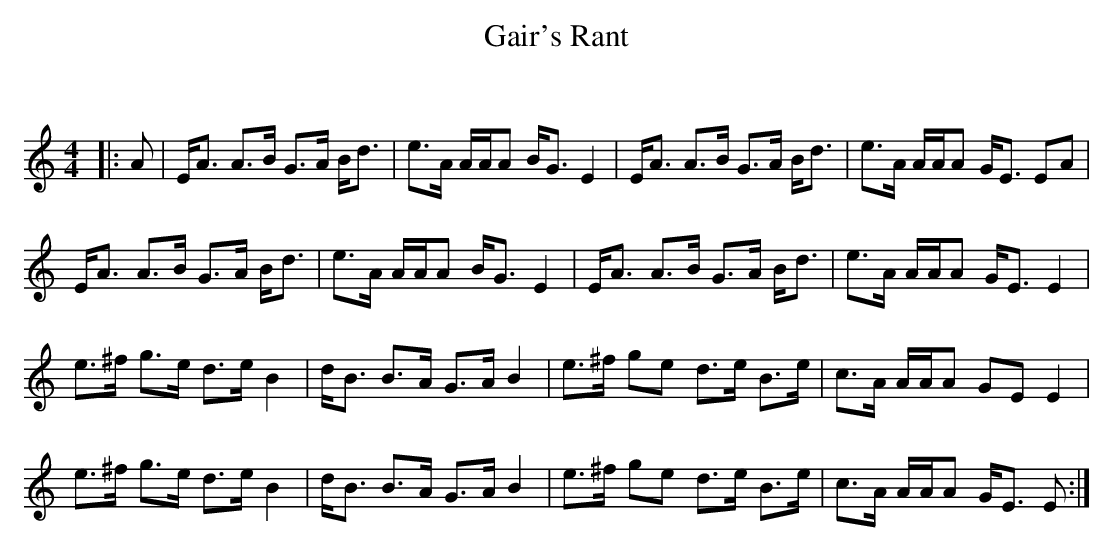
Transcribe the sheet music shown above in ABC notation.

X:1
T: Gair's Rant
C:
Q: 128
K:Am
M:4/4
L:1/16
|:A2|EA3 A3B G3A Bd3|e3A AAA2 BG3 E4|EA3 A3B G3A Bd3|e3A AAA2 GE3 E2A2|
EA3 A3B G3A Bd3|e3A AAA2 BG3 E4|EA3 A3B G3A Bd3|e3A AAA2 GE3 E4|
e3^f g3e d3e B4|dB3 B3A G3A B4|e3^f g2e2 d3e B3e|c3A AAA2 G2E2 E4|
e3^f g3e d3e B4|dB3 B3A G3A B4|e3^f g2e2 d3e B3e|c3A AAA2 GE3 E2:|
